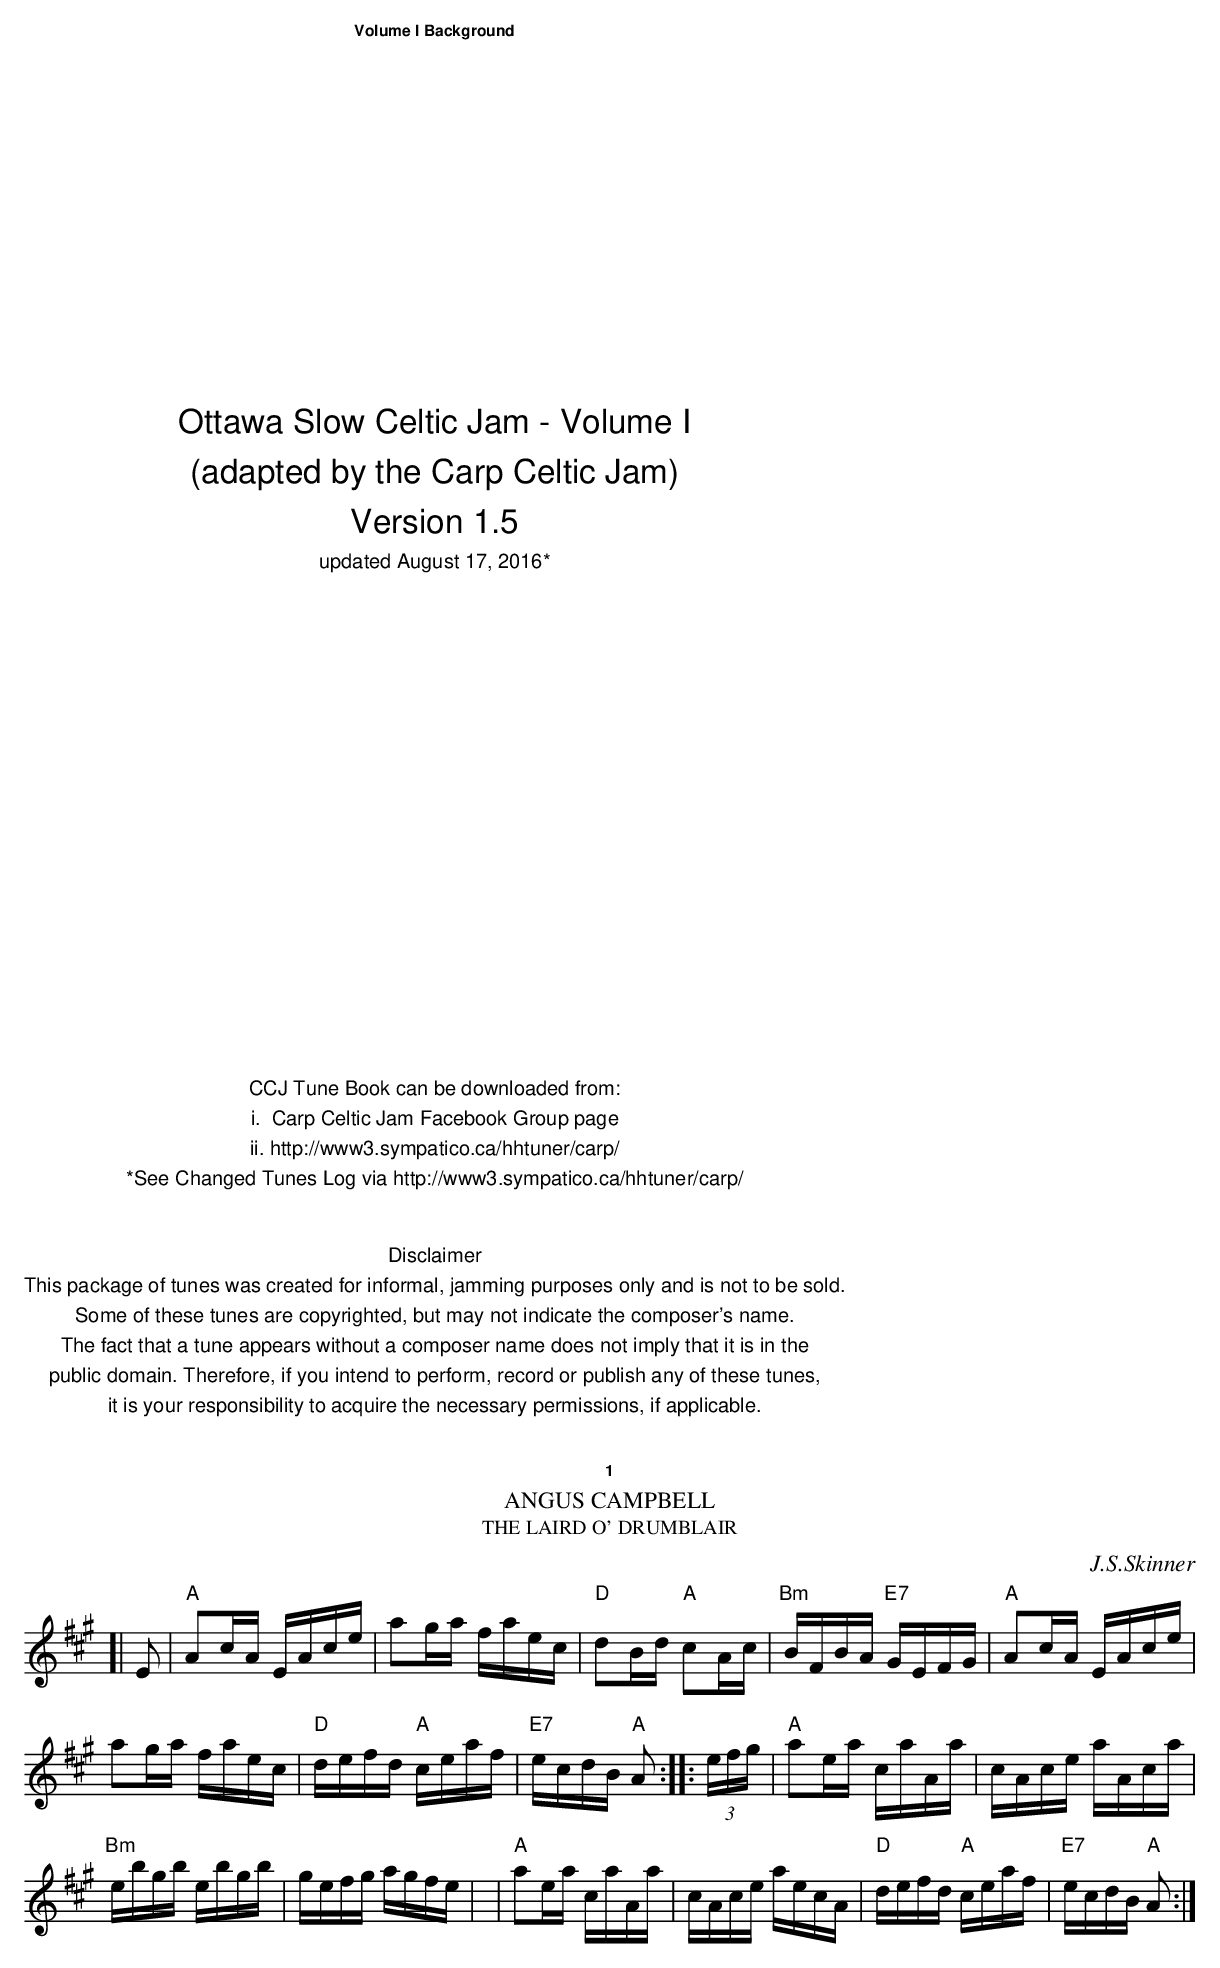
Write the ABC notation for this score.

X:1
T: Angus Campbell
T: The Laird o' Drumblair
C: J.S.Skinner
L: 1/16
K: A
Q: 1/4=60
[| E2 \
| "A"A2cA EAce | a2ga faec | "D"d2Bd "A"c2Ac | "Bm"BFBA "E7"GEFG |  "A"A2cA EAce |
 a2ga faec | "D"defd "A"ceaf | "E7"ecdB "A"A2 :: (3efg \
| "A"a2ea caAa | cAce aAca |
"Bm"ebgb ebgb| gefg agfe| | "A"a2ea caAa |\
 cAce aecA |"D"defd "A"ceaf | "E7"ecdB "A"A2 :|
